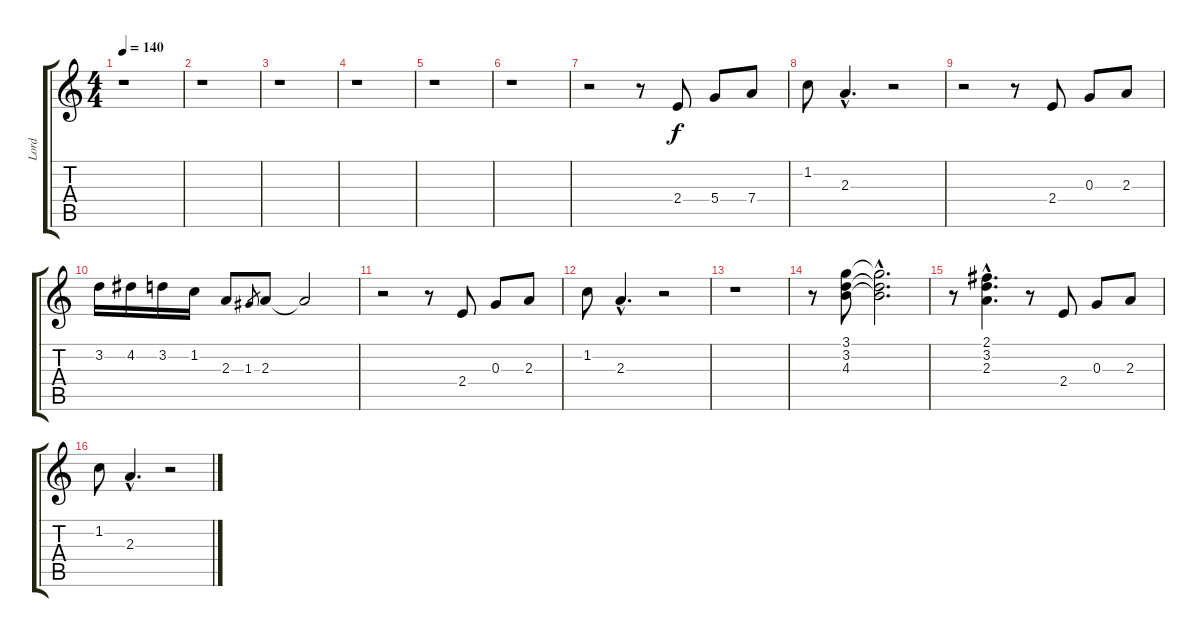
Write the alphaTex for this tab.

\track ("Lord" "Lord") {instrument rockorgan}
\staff {score tabs}
\tuning (E5 B4 G4 D4 A3 E3) {hide}
\ts (4 4)
\tempo 140
\clef g2
\ks c
r.1{dy f instrument rockorgan} |
r.1 |
r.1 |
r.1 |
r.1 |
r.1 |
r.2 r.8 2.4.8 5.4.8 7.4.8 |
1.2.8 2.3{hac}.4{d} r.2 |
r.2 r.8 2.4.8 0.3.8 2.3.8 |
3.2.16 4.2.16 3.2.16 1.2.16 2.3.8 1.3.8{gr} 2.3.8 2.3{t}.2 |
r.2 r.8 2.4.8 0.3.8 2.3.8 |
1.2.8 2.3{hac}.4{d} r.2 |
r.1 |
r.8 (3.1 3.2 4.3).8 (3.1{hac t} 3.2{hac t} 4.3{hac t}).2{d} |
r.8 (2.1{hac} 3.2{hac} 2.3{hac}).4{d} r.8 2.4.8 0.3.8 2.3.8 |
1.2.8 2.3{hac}.4{d} r.2
